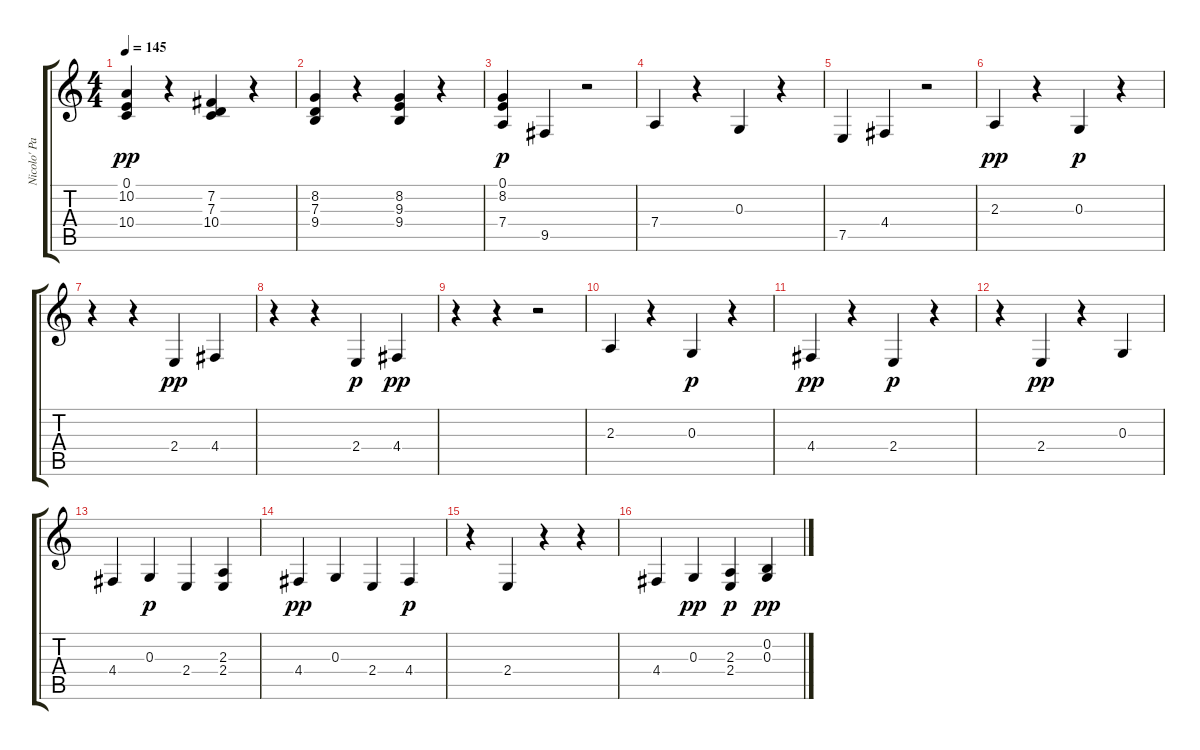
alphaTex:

\track ("Nicolo' Paganini" "Nicolo' Pa") {instrument acousticgrandpiano}
\staff {score tabs}
\tuning (E4 B3 G3 D3 A2 E2) {hide}
\ts (4 4)
\tempo 145
\clef g2
\ks c
(0.1 10.2 10.4).4{dy pp} r.4 (7.2 7.3 10.4).4 r.4 |
(8.2 7.3 9.4).4 r.4 (8.2 9.3 9.4).4 r.4 |
(0.1 8.2 7.4).4{dy p} 9.5.4 r.2 |
7.4.4 r.4 0.3.4 r.4 |
7.5.4 4.4.4 r.2 |
2.3.4{dy pp} r.4 0.3.4{dy p} r.4 |
r.4 r.4 2.4.4{dy pp} 4.4.4 |
r.4 r.4 2.4.4{dy p} 4.4.4{dy pp} |
r.4 r.4 r.2 |
2.3.4 r.4 0.3.4{dy p} r.4 |
4.4.4{dy pp} r.4 2.4.4{dy p} r.4 |
r.4 2.4.4{dy pp} r.4 0.3.4 |
4.4.4 0.3.4{dy p} 2.4.4 (2.3 2.4).4 |
4.4.4{dy pp} 0.3.4 2.4.4 4.4.4{dy p} |
r.4 2.4.4 r.4 r.4 |
4.4.4 0.3.4{dy pp} (2.3 2.4).4{dy p} (0.2 0.3).4{dy pp}
